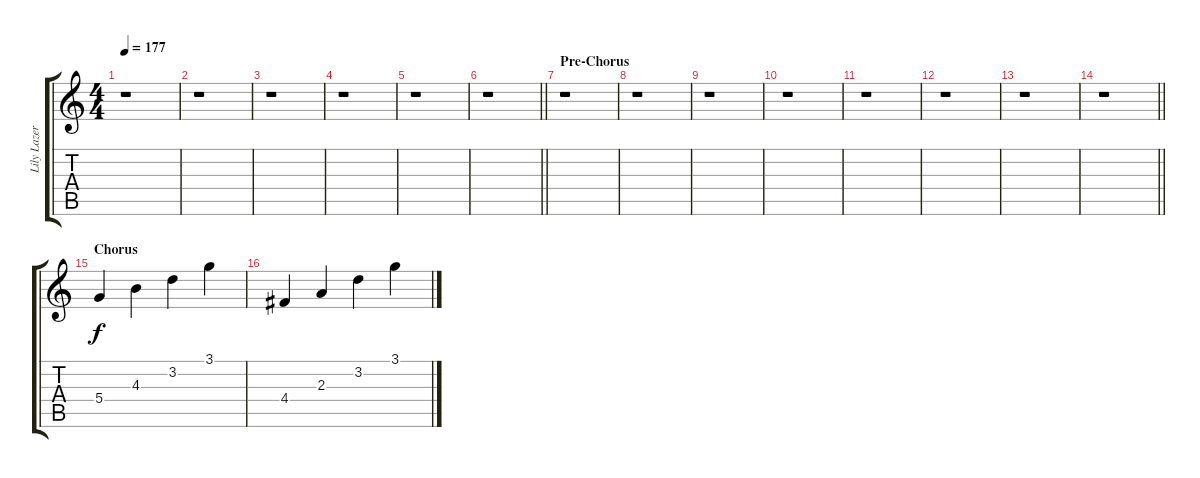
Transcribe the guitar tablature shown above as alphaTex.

\track ("Lily Lazer (Guitar)" "Lily Lazer") {instrument overdrivenguitar}
\staff {score tabs}
\tuning (E4 B3 G3 D3 A2 E2) {hide}
\ts (4 4)
\tempo 177
\clef g2
\ks c
r.1{dy f} |
r.1 |
r.1 |
r.1 |
r.1 |
\barLineRight lightlight
r.1 |
\section ("" "Pre-Chorus")
r.1 |
r.1 |
r.1 |
r.1 |
r.1 |
r.1 |
r.1 |
\barLineRight lightlight
r.1 |
\section ("" "Chorus")
5.4.4 4.3.4 3.2.4 3.1.4 |
4.4.4 2.3.4 3.2.4 3.1.4
